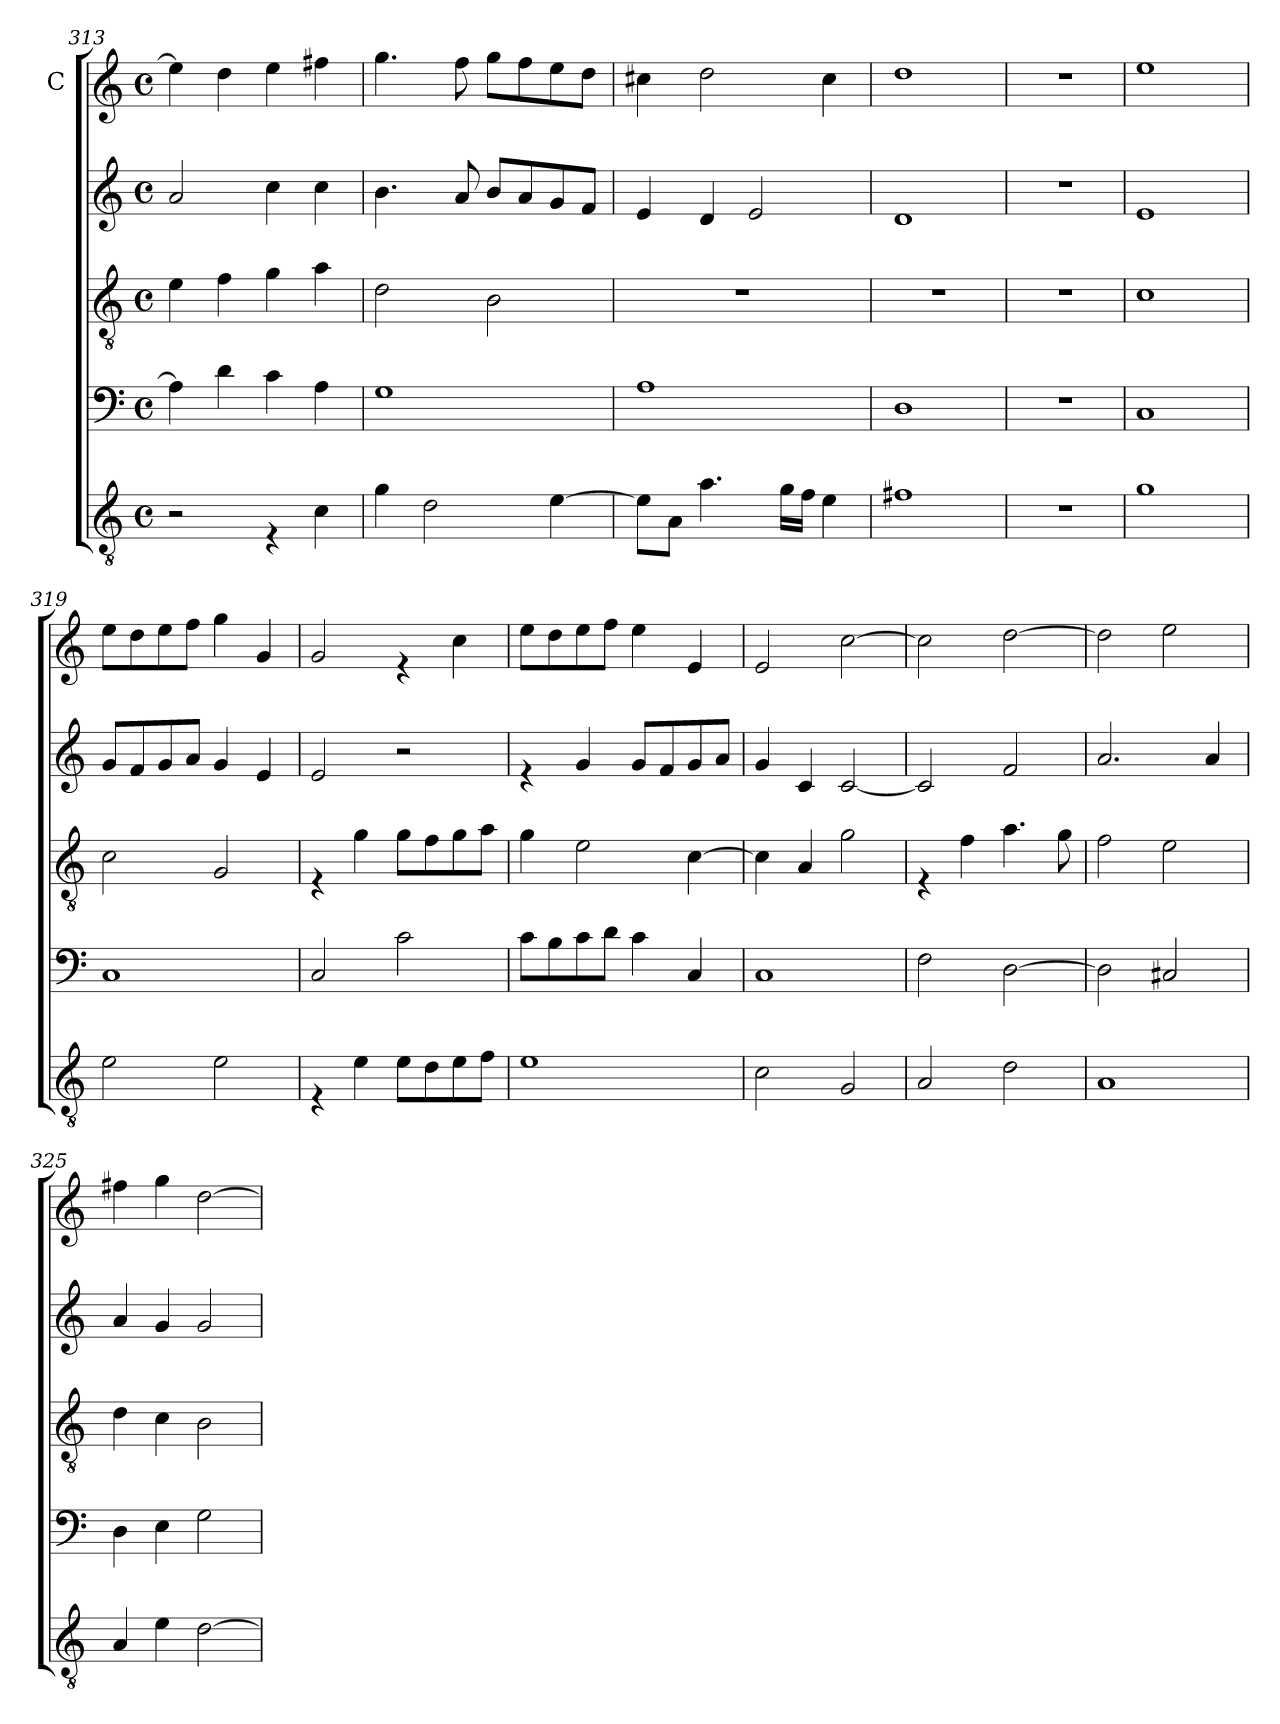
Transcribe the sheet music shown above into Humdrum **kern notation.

**kern	**kern	**kern	**kern	**kern
*part5	*part4	*part3	*part2	*part1
*staff5	*staff4	*staff3	*staff2	*staff1
*	*	*	*	*I"C
!!LO:LB:g=z
*clefGv2	*clefF4	*clefGv2	*clefG2	*clefG2
*k[]	*k[]	*k[]	*k[]	*k[]
*C:	*C:	*C:	*C:	*C:
*M4/4	*M4/4	*M4/4	*M4/4	*M4/4
*met(c)	*met(c)	*met(c)	*met(c)	*met(c)
=313	=313	=313	=313	=313
2r	4A\]	4e\	2a/	4ee\]
.	4d\	4f\	.	4dd\
4rE	4c\	4g\	4cc\	4ee\
4c\	4A\	4a\	4cc\	4ff#X\
=314	=314	=314	=314	=314
4g\	1G	2d\	4.b\	4.gg\
2d\	.	.	.	.
.	.	.	8a/	8ff\
.	.	2B\	8b/L	8gg\L
.	.	.	8a/	8ff\
[>4e\	.	.	8g/	8ee\
.	.	.	8f/J	8dd\J
=315	=315	=315	=315	=315
8e\L]	1A	1r	4e/	4cc#X\
8A\J	.	.	.	.
4.a\	.	.	4d/	2dd\
.	.	.	2e/	.
16g\LL	.	.	.	.
16f\JJ	.	.	.	.
4e\	.	.	.	4cc#\
=316	=316	=316	=316	=316
1f#X	1D	1r	1d	1dd
=317	=317	=317	=317	=317
1r	1r	1r	1r	1r
!!LO:PB:g=z
=318	=318	=318	=318	=318
1g	1C	1c	1e	1ee
=319	=319	=319	=319	=319
2e\	1C	2c\	8g/L	8ee\L
.	.	.	8f/	8dd\
.	.	.	8g/	8ee\
.	.	.	8a/J	8ff\J
2e\	.	2G/	4g/	4gg\
.	.	.	4e/	4g/
=320	=320	=320	=320	=320
4rE	2C/	4rE	2e/	2g/
4e\	.	4g\	.	.
8e\L	2c\	8g\L	2r	4re
8d\	.	8f\	.	.
8e\	.	8g\	.	4cc\
8f\J	.	8a\J	.	.
=321	=321	=321	=321	=321
1e	8c\L	4g\	4re	8ee\L
.	8B\	.	.	8dd\
.	8c\	2e\	4g/	8ee\
.	8d\J	.	.	8ff\J
.	4c\	.	8g/L	4ee\
.	.	.	8f/	.
.	4C/	[>4c\	8g/	4e/
.	.	.	8a/J	.
=322	=322	=322	=322	=322
2c\	1C	4c\]	4g/	2e/
.	.	4A/	4c/	.
2G/	.	2g\	[<2c/	[>2cc\
!!LO:LB:g=z
=323	=323	=323	=323	=323
2A/	2F\	4rE	2c/]	2cc\]
.	.	4f\	.	.
2d\	[>2D\	4.a\	2f/	[>2dd\
.	.	8g\	.	.
=324	=324	=324	=324	=324
1A	2D\]	2f\	2.a/	2dd\]
.	2C#X/	2e\	.	2ee\
.	.	.	4a/	.
=325	=325	=325	=325	=325
4A/	4D\	4d\	4a/	4ff#X\
4e\	4E\	4c\	4g/	4gg\
[>2d\	2G\	2B\	2g/	[>2dd\
=	=	=	=	=
*-	*-	*-	*-	*-
